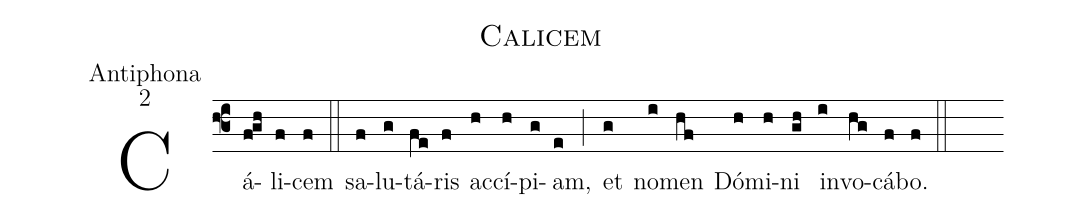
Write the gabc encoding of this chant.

name:Calicem;
office-part:Antiphona;
mode:2;
%%
(f3) Cá(f!gh)li(f)cem(f) (::) sa(f)lu(g)tá(fe)ris(f) ac(h)cí(h)pi(g)am,(e) (;) et(g) no(i)men(hf) Dó(h)mi(h)ni(gh) in(i)vo(hg)cá(f)bo.(f) (::)
